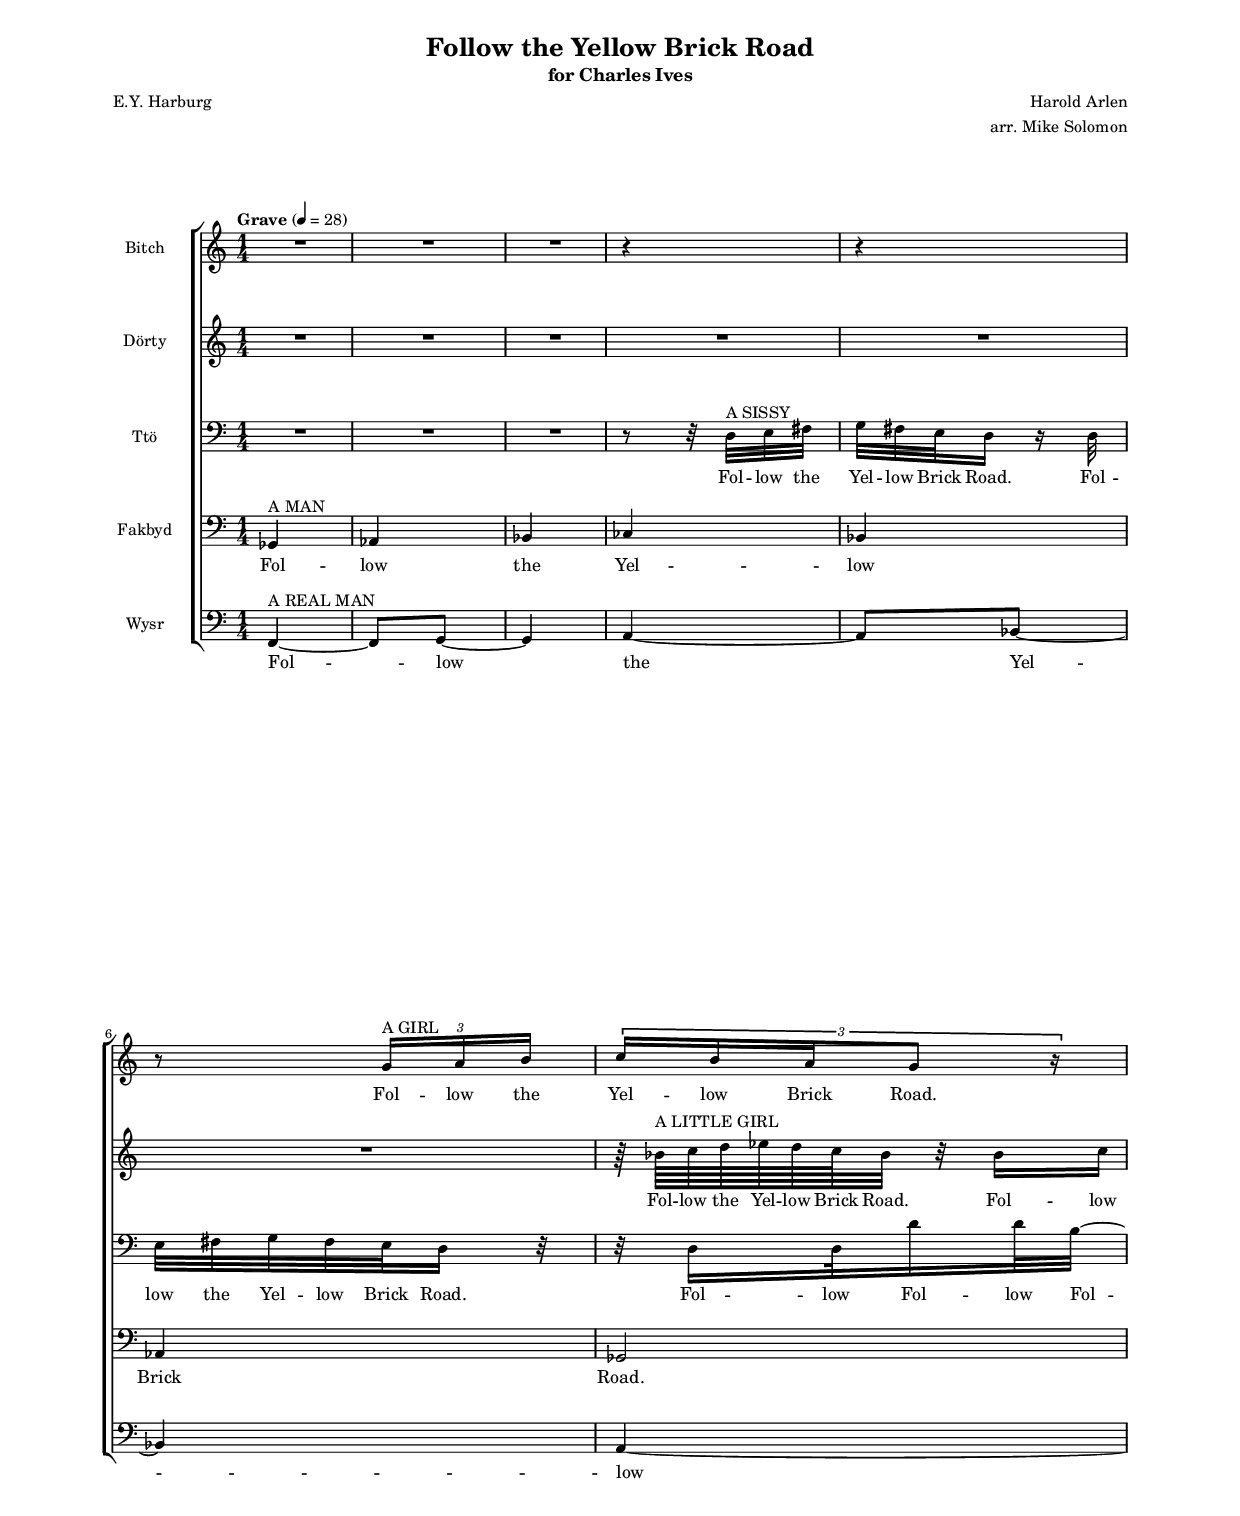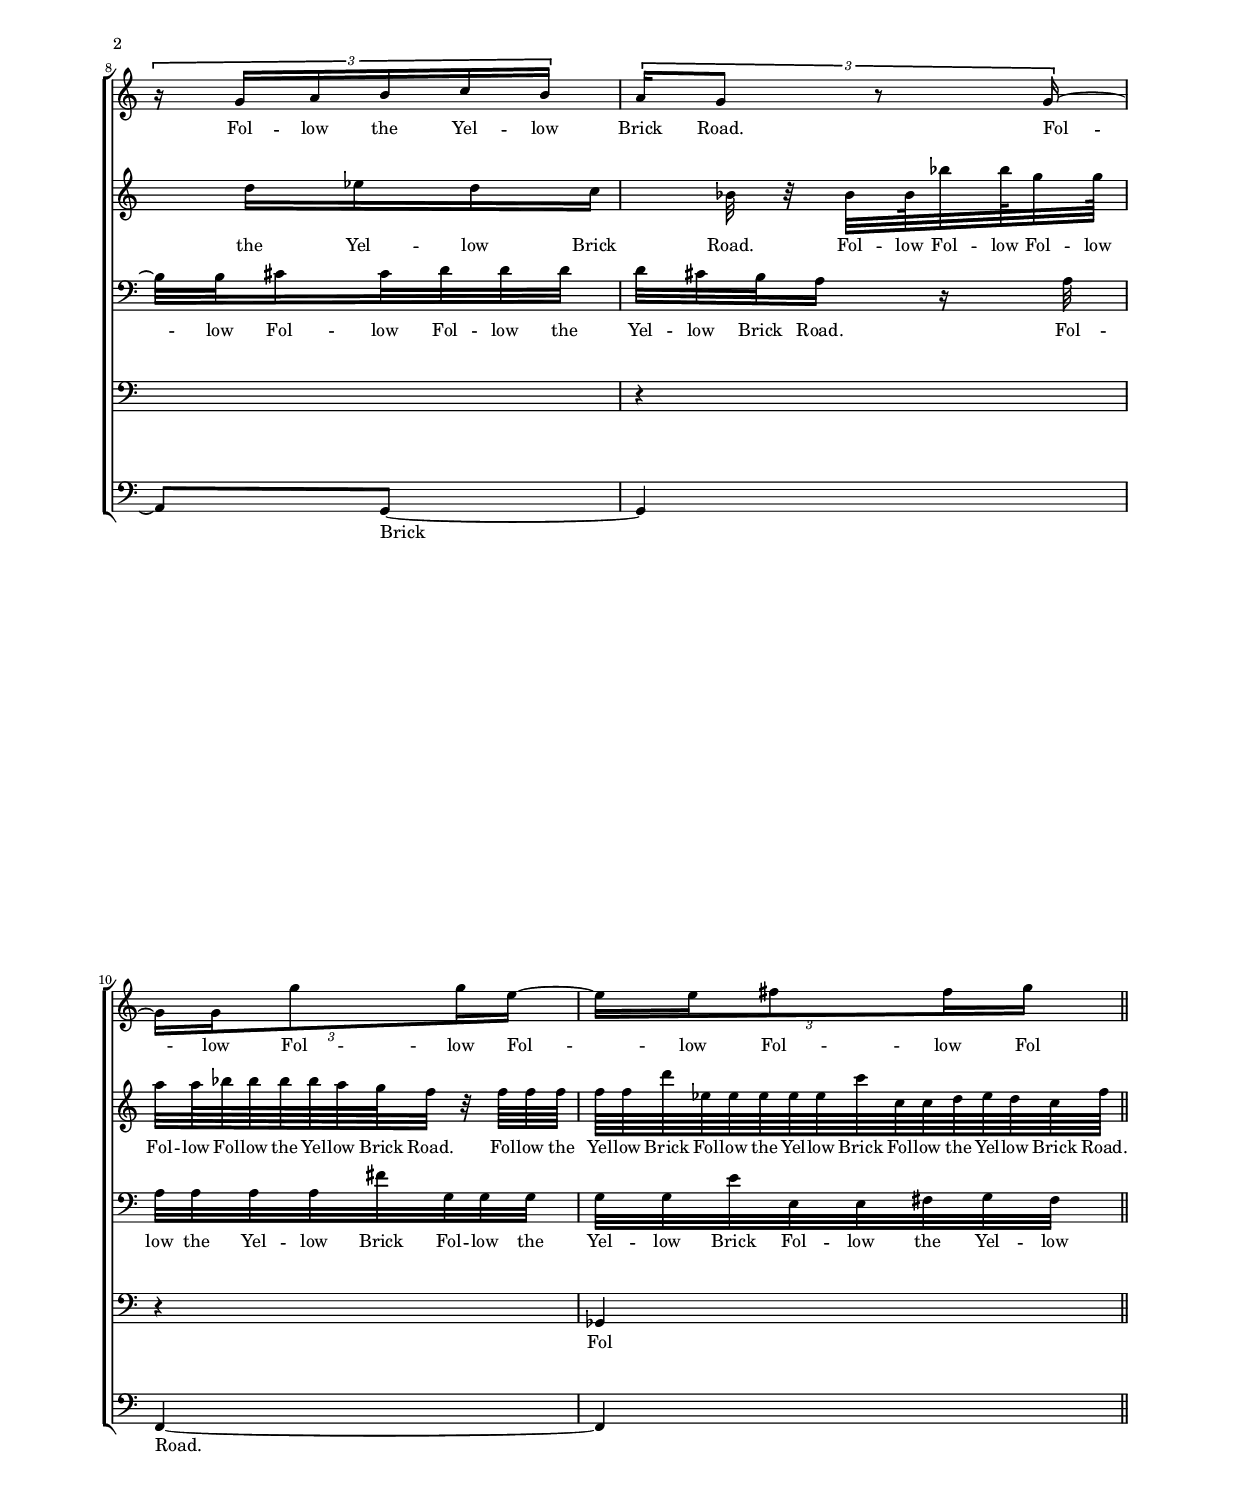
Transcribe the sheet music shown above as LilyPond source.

\version "2.19.30"
\include "defs-devel.ly"

\header {
  title = "Follow the Yellow Brick Road" %(1)"
  subtitle = \markup { for Charles Ives }
  composer = "Harold Arlen"
  poet = "E.Y. Harburg"
  arranger = "arr. Mike Solomon"
}

\paper {
  #(define fonts
    (set-global-fonts
    #:music "lilyjazz"
    #:brace "lilyjazz"
    #:roman "LilyJAZZText"
    #:sans "LilyJAZZChord"
    #:factor (/ staff-height pt 20)
  ))
  ragged-right = ##f
  left-margin = 0.75\in
  right-margin = 0.75\in
  top-margin = 0.5\in
  bottom-margin = 0.6\in
  ragged-last-bottom = ##f
  max-systems-per-page = #2
  %oddHeaderMarkup = "FIRST FULL DRAFT 20.10.14 4:44"
  %evenHeaderMarkup = "FIRST FULL DRAFT 20.10.14 4:44"
}


#(ly:set-option 'point-and-click #f)

#(set-global-staff-size 14)


midiPrefatoryMatter = {
}

scorePrefatoryMatter = {
}

marks = {
  %\time 3/4
  \time 1/4
  \tempo "Grave" 4=28
  s2. |
  s2. |
  s2. |
  %\time 2/4
  s2 \bar "||"
}

soprano = \relative c'' {
  R2. |
  r4 r r8 \times 2/3 { g16^"A GIRL" a b } |
  \times 2/3 { c b a g8 r16 } \times 2/3 { r g a b c b } \times 2/3 { a g8 r g16 ~ } |
  \times 2/3 { g16 g16 g'8 g16 e ~  } \times 2/3 { e e16 fis8 fis16 g } |
}

sopranoWords = \lyricmode {
  \repeat unfold 2 { Fol -- low the Yel -- low Brick Road. }
  \repeat unfold 4 { Fol -- low }
  Fol -- low
}

mezzo = \relative c'' {
  R2. |
  R |
  r64 bes^"A LITTLE GIRL" c d ees d c bes32 r bes16 c d ees d c bes32 r bes32 bes64 bes'32 bes64 g32 g64 a32 a64 bes64 bes bes bes a g f32 r32 f64 f f
  f f d' ees,   ees ees ees ees    c' c, c d   ees d c f64
}

mezzoWords = \lyricmode {
  \repeat unfold 2 { Fol -- low the Yel -- low Brick Road. }
  \repeat unfold 4 { Fol -- low }
  Fol -- low the Yel -- low Brick Road.
  \repeat unfold 2 { Fol -- low the Yel -- low Brick }
  Fol -- low the Yel -- low Brick Road.
}

alto = \relative c {
  \clef bass
  R2. |
  r8 r32 d^"A SISSY" e fis   g fis e d16 r16 d32     e fis g fis e d16 r32 |
  r32 d16 d32 d'16 d32 b ~ b b cis16 cis32 d d d d cis b a16 r a32 |
  a a a a fis' g, g g g g e' e, e fis g fis
}

altoWords = \lyricmode {
  \repeat unfold 2 { Fol -- low the Yel -- low Brick Road. }
  \repeat unfold 4 { Fol -- low }
  Fol -- low the Yel -- low Brick Road.
  \repeat unfold 2 { Fol -- low the Yel -- low Brick }
  Fol -- low the Yel -- low
}

tenor = \relative c {
  \clef bass
  ges4^"A MAN" aes bes |
  ces bes aes |
  ges2 r4 |
  r ges4
}

tenorWords = \lyricmode {
  Fol -- low the Yel -- low Brick Road.
  Fol
}

bass = \relative c, {
  \clef bass
  f4^"A REAL MAN" ~ f8 g ~ g4 |
  a4 ~ a8 bes ~ bes4 |
  a4 ~ a8 g ~ g4 |
  f4 ~ f |
  
}

bassWords = \lyricmode {
  Fol -- low the Yel -- low Brick Road.
}

\score {
  \new ChoirStaff <<
    \new Staff \with { instrumentName = \bitchName %shortInstrumentName = #"M."
} <<
      \new Voice = "soprano" { << { \numericTimeSignature
	\scorePrefatoryMatter
        \soprano
      } {
	\scorePrefatoryMatter
        \marks
      } >> }
      \new Lyrics \lyricsto "soprano" {
        \sopranoWords
      }
    >>
    \new Staff \with { instrumentName = \dortyName %shortInstrumentName = #"E."
} <<
      \new Voice = "mezzo" { \numericTimeSignature
	\scorePrefatoryMatter
        \mezzo
      }
      \new Lyrics \lyricsto "mezzo" {
        \mezzoWords
      }
    >>
    \new Staff \with { instrumentName = \ttoName %shortInstrumentName = #"Mk."
} <<
      \new Voice = "alto" { \numericTimeSignature
	\scorePrefatoryMatter
        \alto
      }
      \new Lyrics \lyricsto "alto" {
        \altoWords
      }
    >>
    \new Staff \with { instrumentName = \fakbydName %shortInstrumentName = #"R."
} <<
      \new Voice = "tenor" { \numericTimeSignature
	\scorePrefatoryMatter
        \tenor
      }
      \new Lyrics \lyricsto "tenor" {
        \tenorWords
      }
    >>
    \new Staff \with { instrumentName = \wysrName %shortInstrumentName = #"P." %\markup { \concat { E \super u . } }
} <<
      \new Voice = "bass" { \numericTimeSignature
	\scorePrefatoryMatter
        \bass
      }
      \new Lyrics \lyricsto "bass" {
        \bassWords
      }
    >>
  >>
  \layout {
    \context {
      \Voice
      \override TextScript #'layer = #6
      \override NoteHead #'layer = #7
      \override Glissando #'breakable = ##t
      \override TupletNumber #'breakable = ##t
      \override TupletBracket #'breakable = ##t
      \override DynamicLineSpanner.direction = #UP
      \remove "Forbid_line_break_engraver"
    }
    \context {
      \Staff
      %\consists "Metronome_mark_engraver"
      \override TimeSignature #'style = #'numbered
      \override StaffSymbol #'layer = #4
      \override TimeSignature #'layer = #3
      \override TimeSignature #'whiteout = ##t
    }
    \context {
      \Lyrics
      %\override LyricText #'whiteout = ##t
      \override LyricText #'layer = #6
    }
    \context {
      \Score
      %\remove "Metronome_mark_engraver"
      \override NonMusicalPaperColumn #'allow-loose-spacing = ##f
    }
  }
}

%{
\score {
  \new PianoStaff <<
    \new Staff  {
      \new Voice = "soprano" { << { \numericTimeSignature
	\scorePrefatoryMatter
        \soprano
      } \\ { \mezzo } \\ { \alto } {
	\scorePrefatoryMatter
        \marks
      } >> }
    }
    \new Staff  {
      \new Voice = "soprano" { << { \numericTimeSignature
	\scorePrefatoryMatter
        \tenor
      } \\ \\ { \bass } {
	\scorePrefatoryMatter
        \marks
      } >> }
    }
  >>
  \layout {
    \context {
      \Voice
      \override TextScript #'layer = #6
      \override NoteHead #'layer = #7
      \override Glissando #'breakable = ##t
      \override TupletNumber #'breakable = ##t
      \override TupletBracket #'breakable = ##t
      \remove "Forbid_line_break_engraver"
    }
    \context {
      \Staff
      %\consists "Metronome_mark_engraver"
      \override TimeSignature #'style = #'numbered
      \override StaffSymbol #'layer = #4
      \override TimeSignature #'layer = #3
      \override TimeSignature #'whiteout = ##t
    }
    \context {
      \Lyrics
      %\override LyricText #'whiteout = ##t
      \override LyricText #'layer = #6
    }
    \context {
      \Score
      %\remove "Metronome_mark_engraver"
      \override NonMusicalPaperColumn #'allow-loose-spacing = ##f
    }
  }
}
%}

%%% MIDI

\score {
  \new ChoirStaff <<
    \new Staff \with { instrumentName = \bitchName %shortInstrumentName = #"M."
} <<
      \new Voice = "soprano" { << { \numericTimeSignature
	\midiPrefatoryMatter
        \soprano
      } {
	\midiPrefatoryMatter
        \marks
      } >> }
      \new Lyrics \lyricsto "soprano" {
        \sopranoWords
      }
    >>
    \new Staff \with { instrumentName = \dortyName %shortInstrumentName = #"E."
} <<
      \new Voice = "mezzo" { \numericTimeSignature
	\midiPrefatoryMatter
        \mezzo
      }
      \new Lyrics \lyricsto "mezzo" {
        \mezzoWords
      }
    >>
    \new Staff \with { instrumentName = \ttoName %shortInstrumentName = #"Mk."
} <<
      \new Voice = "alto" { \numericTimeSignature
	\midiPrefatoryMatter
        \alto
      }
      \new Lyrics \lyricsto "alto" {
        \altoWords
      }
    >>
    \new Staff \with { instrumentName = \fakbydName %shortInstrumentName = #"R."
} <<
      \new Voice = "tenor" { \numericTimeSignature
	\midiPrefatoryMatter
        \tenor
      }
      \new Lyrics \lyricsto "tenor" {
        \tenorWords
      }
    >>
    \new Staff \with { instrumentName = \wysrName %shortInstrumentName = #"P." %\markup { \concat { E \super u . } }
} <<
      \new Voice = "bass" { \numericTimeSignature
	\midiPrefatoryMatter
        \bass
      }
      \new Lyrics \lyricsto "bass" {
        \bassWords
      }
    >>
  >>
  \midi {}
}
